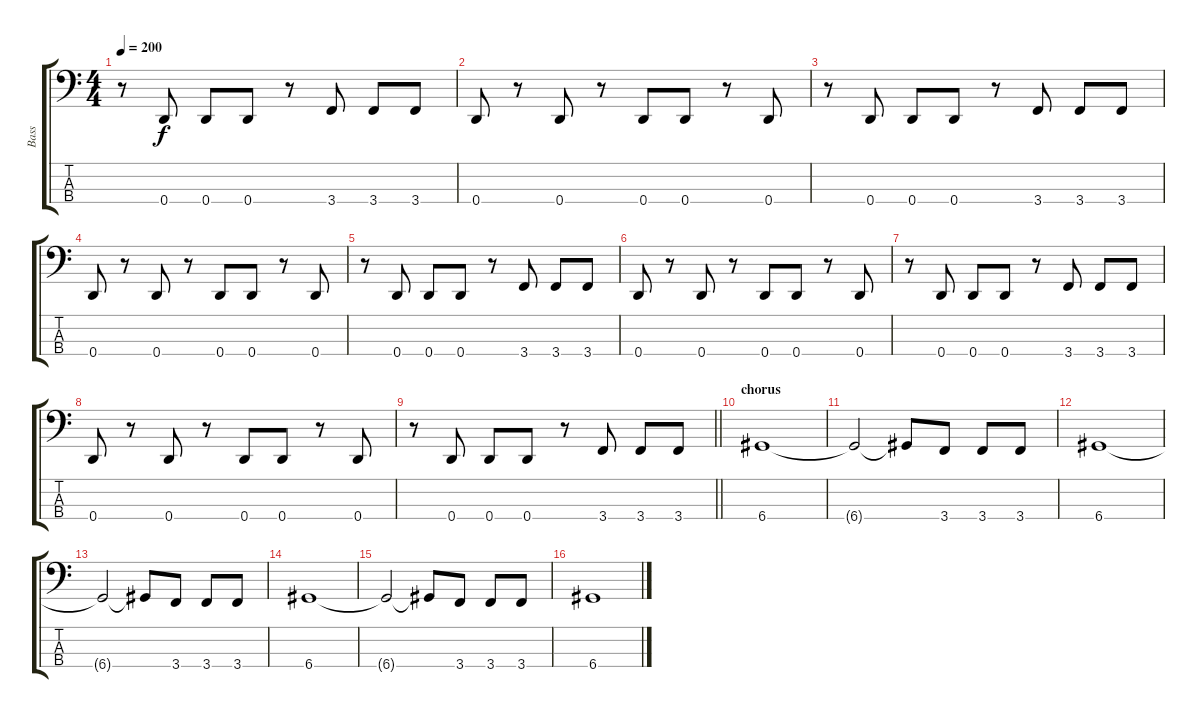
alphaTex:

\track ("Bass" "Bass") {instrument electricbassfinger}
\staff {score tabs}
\tuning (G2 D2 A1 D1) {hide}
\ts (4 4)
\tempo 200
\clef f4
\ks c
r.8{dy f} 0.4.8 0.4.8 0.4.8 r.8 3.4.8 3.4.8 3.4.8 |
0.4.8 r.8 0.4.8 r.8 0.4.8 0.4.8 r.8 0.4.8 |
r.8 0.4.8 0.4.8 0.4.8 r.8 3.4.8 3.4.8 3.4.8 |
0.4.8 r.8 0.4.8 r.8 0.4.8 0.4.8 r.8 0.4.8 |
r.8 0.4.8 0.4.8 0.4.8 r.8 3.4.8 3.4.8 3.4.8 |
0.4.8 r.8 0.4.8 r.8 0.4.8 0.4.8 r.8 0.4.8 |
r.8 0.4.8 0.4.8 0.4.8 r.8 3.4.8 3.4.8 3.4.8 |
0.4.8 r.8 0.4.8 r.8 0.4.8 0.4.8 r.8 0.4.8 |
\barLineRight lightlight
r.8 0.4.8 0.4.8 0.4.8 r.8 3.4.8 3.4.8 3.4.8 |
\section ("" "chorus")
6.4.1 |
6.4{t}.2 6.4{t}.8 3.4.8 3.4.8 3.4.8 |
6.4.1 |
6.4{t}.2 6.4{t}.8 3.4.8 3.4.8 3.4.8 |
6.4.1 |
6.4{t}.2 6.4{t}.8 3.4.8 3.4.8 3.4.8 |
6.4.1
